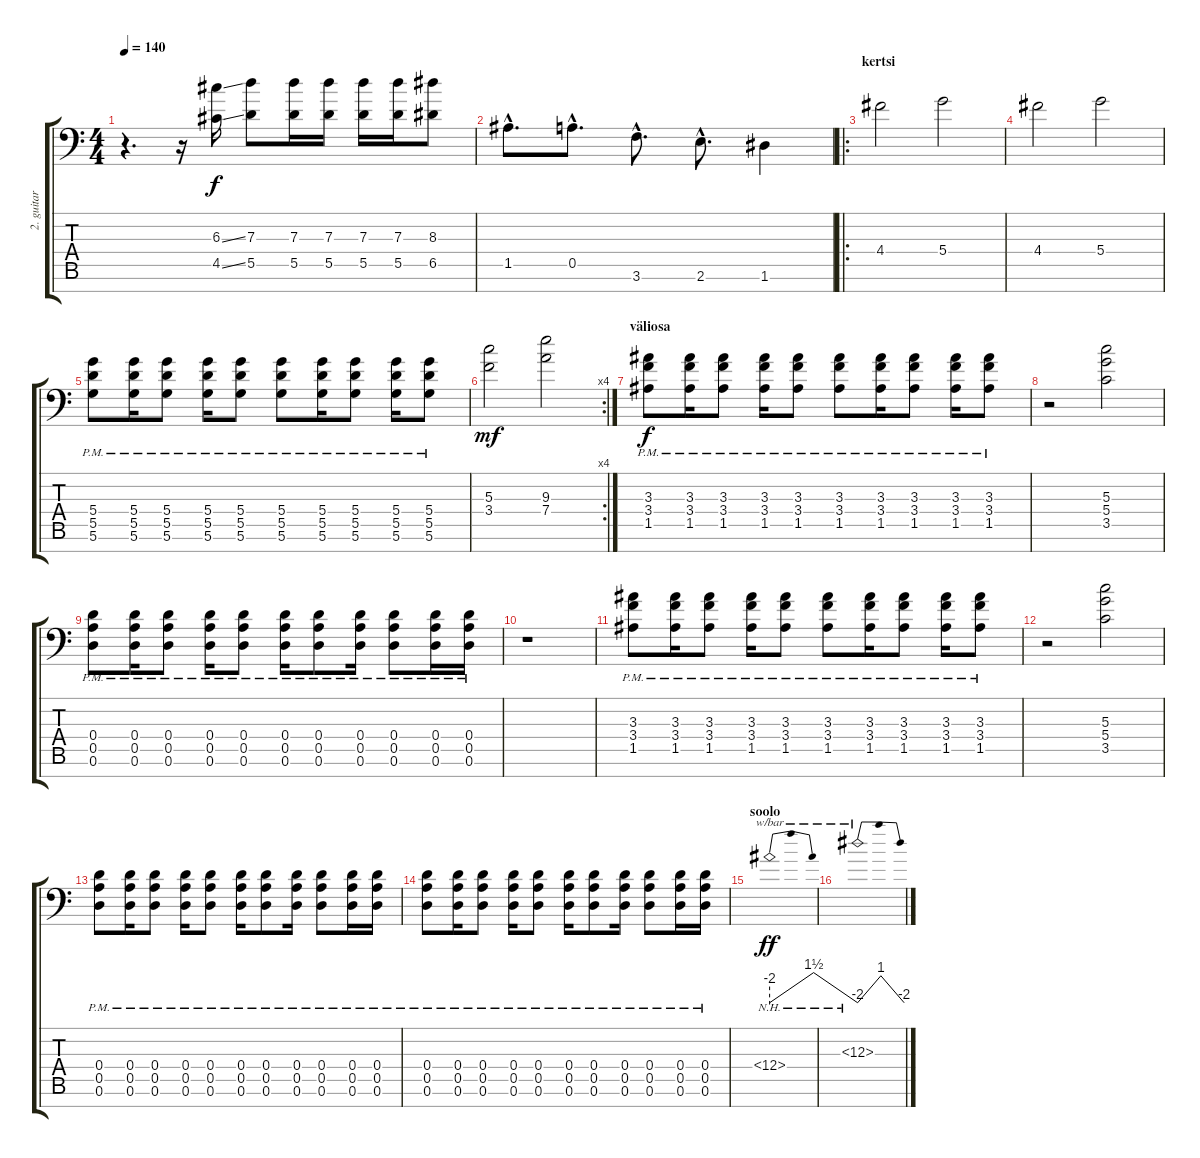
\track ("2. guitar" "2. guitar") {instrument distortionguitar}
\staff {score tabs}
\tuning (E4 B3 G3 D3 A2 D2 A1) {hide}
\ts (4 4)
\tempo 140
\clef f4
\ks c
r.4{d dy f} r.16 (6.3{ss} 4.5{ss}).16 (7.3 5.5).8 (7.3 5.5).16 (7.3 5.5).16 (7.3 5.5).16 (7.3 5.5).16 (8.3 6.5).8 |
1.5{hac}.8{d} 0.5{hac}.8{d} 3.6{hac}.8{d} 2.6{hac}.8{d} 1.6.4 |
\ro
\section ("" "kertsi")
4.4.2{instrument distortionguitar} 5.4.2 |
4.4.2 5.4.2 |
(5.4{pm} 5.5{pm} 5.6{pm}).8 (5.4{pm} 5.5{pm} 5.6{pm}).16 (5.4{pm} 5.5{pm} 5.6{pm}).8 (5.4{pm} 5.5{pm} 5.6{pm}).16 (5.4{pm} 5.5{pm} 5.6{pm}).8 (5.4{pm} 5.5{pm} 5.6{pm}).8 (5.4{pm} 5.5{pm} 5.6{pm}).16 (5.4{pm} 5.5{pm} 5.6{pm}).8 (5.4{pm} 5.5{pm} 5.6{pm}).16 (5.4{pm} 5.5{pm} 5.6{pm}).8 |
\rc 4
(5.3 3.4).2{dy mf} (9.3 7.4).2 |
\section ("" "väliosa")
(3.3{pm} 3.4{pm} 1.5{pm}).8{dy f} (3.3{pm} 3.4{pm} 1.5{pm}).16 (3.3{pm} 3.4{pm} 1.5{pm}).8 (3.3{pm} 3.4{pm} 1.5{pm}).16 (3.3{pm} 3.4{pm} 1.5{pm}).8 (3.3{pm} 3.4{pm} 1.5{pm}).8 (3.3{pm} 3.4{pm} 1.5{pm}).16 (3.3{pm} 3.4{pm} 1.5{pm}).8 (3.3{pm} 3.4{pm} 1.5{pm}).16 (3.3{pm} 3.4{pm} 1.5{pm}).8 |
r.2 (5.3 5.4 3.5).2 |
(0.4{pm} 0.5{pm} 0.6{pm}).8 (0.4{pm} 0.5{pm} 0.6{pm}).16 (0.4{pm} 0.5{pm} 0.6{pm}).8 (0.4{pm} 0.5{pm} 0.6{pm}).16 (0.4{pm} 0.5{pm} 0.6{pm}).8 (0.4{pm} 0.5{pm} 0.6{pm}).16 (0.4{pm} 0.5{pm} 0.6{pm}).8 (0.4{pm} 0.5{pm} 0.6{pm}).16 (0.4{pm} 0.5{pm} 0.6{pm}).8 (0.4{pm} 0.5{pm} 0.6{pm}).16 (0.4{pm} 0.5{pm} 0.6{pm}).16 |
r.1 |
(3.3{pm} 3.4{pm} 1.5{pm}).8 (3.3{pm} 3.4{pm} 1.5{pm}).16 (3.3{pm} 3.4{pm} 1.5{pm}).8 (3.3{pm} 3.4{pm} 1.5{pm}).16 (3.3{pm} 3.4{pm} 1.5{pm}).8 (3.3{pm} 3.4{pm} 1.5{pm}).8 (3.3{pm} 3.4{pm} 1.5{pm}).16 (3.3{pm} 3.4{pm} 1.5{pm}).8 (3.3{pm} 3.4{pm} 1.5{pm}).16 (3.3{pm} 3.4{pm} 1.5{pm}).8 |
r.2 (5.3 5.4 3.5).2 |
(0.4{pm} 0.5{pm} 0.6{pm}).8 (0.4{pm} 0.5{pm} 0.6{pm}).16 (0.4{pm} 0.5{pm} 0.6{pm}).8 (0.4{pm} 0.5{pm} 0.6{pm}).16 (0.4{pm} 0.5{pm} 0.6{pm}).8 (0.4{pm} 0.5{pm} 0.6{pm}).16 (0.4{pm} 0.5{pm} 0.6{pm}).8 (0.4{pm} 0.5{pm} 0.6{pm}).16 (0.4{pm} 0.5{pm} 0.6{pm}).8 (0.4{pm} 0.5{pm} 0.6{pm}).16 (0.4{pm} 0.5{pm} 0.6{pm}).16 |
(0.4{pm} 0.5{pm} 0.6{pm}).8 (0.4{pm} 0.5{pm} 0.6{pm}).16 (0.4{pm} 0.5{pm} 0.6{pm}).8 (0.4{pm} 0.5{pm} 0.6{pm}).16 (0.4{pm} 0.5{pm} 0.6{pm}).8 (0.4{pm} 0.5{pm} 0.6{pm}).16 (0.4{pm} 0.5{pm} 0.6{pm}).8 (0.4{pm} 0.5{pm} 0.6{pm}).16 (0.4{pm} 0.5{pm} 0.6{pm}).8 (0.4{pm} 0.5{pm} 0.6{pm}).16 (0.4{pm} 0.5{pm} 0.6{pm}).16 |
\section ("" "soolo")
12.4{nh}.1{tbe (dip default 0 -8 23 6 38 6 60 -8) dy ff balance 8 instrument guitarharmonics} |
12.3{nh}.1{tbe (dip default 0 -8 22 4 37 4 60 -8)}
